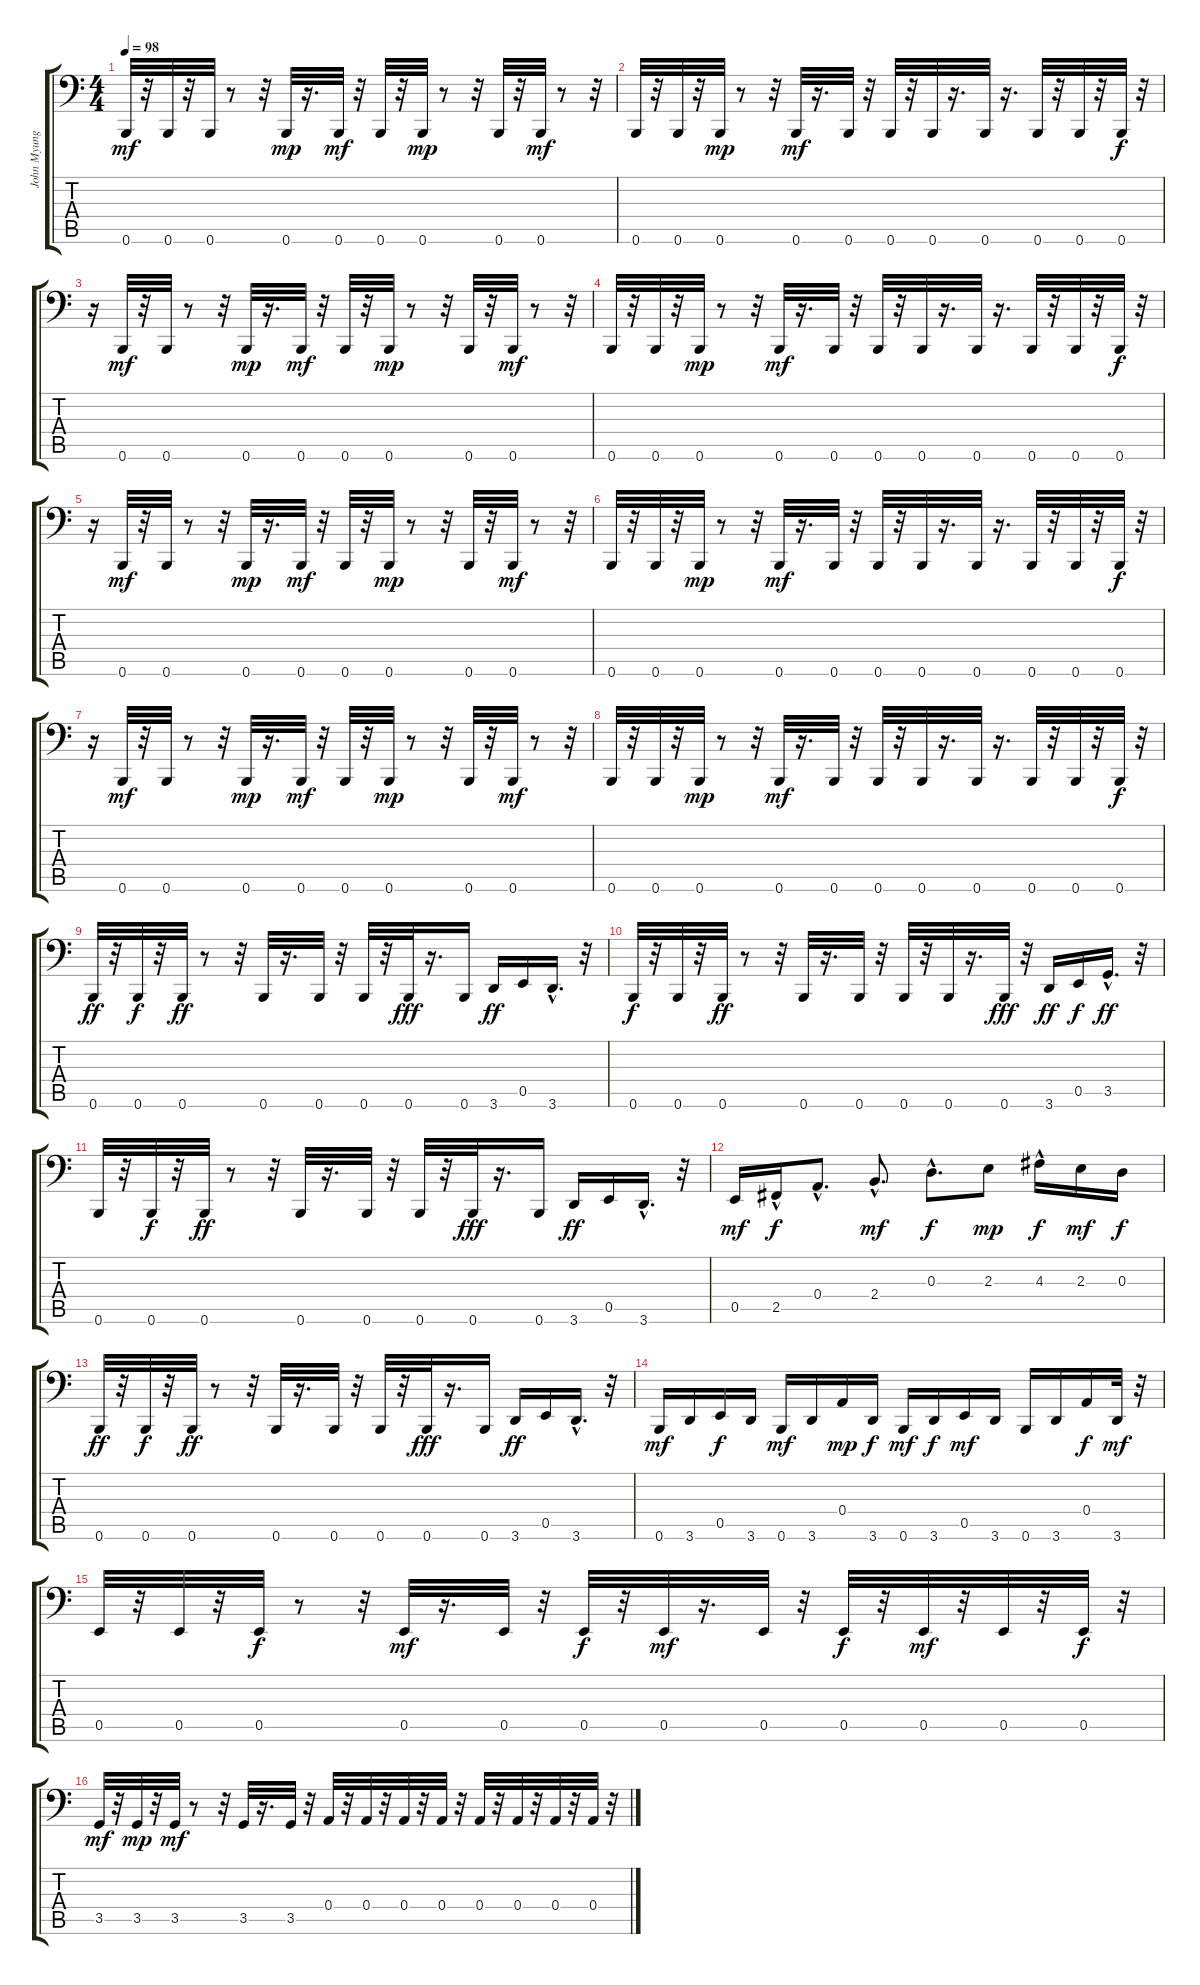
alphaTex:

\track ("John Myung" "John Myung") {instrument electricbassfinger}
\staff {score tabs}
\tuning (C3 G2 D2 A1 E1 B0) {hide}
\ts (4 4)
\tempo 98
\clef f4
\ks c
0.6.32{dy mf} r.32 0.6.32 r.32 0.6.32 r.8 r.32 0.6.32{dy mp} r.16{d} 0.6.32{dy mf} r.32 0.6.32 r.32 0.6.32{dy mp} r.8 r.32 0.6.32 r.32 0.6.32{dy mf} r.8 r.32 |
0.6.32 r.32 0.6.32 r.32 0.6.32{dy mp} r.8 r.32 0.6.32{dy mf} r.16{d} 0.6.32 r.32 0.6.32 r.32 0.6.32 r.16{d} 0.6.32 r.16{d} 0.6.32 r.32 0.6.32 r.32 0.6.32{dy f} r.32 |
r.16 0.6.32{dy mf} r.32 0.6.32 r.8 r.32 0.6.32{dy mp} r.16{d} 0.6.32{dy mf} r.32 0.6.32 r.32 0.6.32{dy mp} r.8 r.32 0.6.32 r.32 0.6.32{dy mf} r.8 r.32 |
0.6.32 r.32 0.6.32 r.32 0.6.32{dy mp} r.8 r.32 0.6.32{dy mf} r.16{d} 0.6.32 r.32 0.6.32 r.32 0.6.32 r.16{d} 0.6.32 r.16{d} 0.6.32 r.32 0.6.32 r.32 0.6.32{dy f} r.32 |
r.16 0.6.32{dy mf} r.32 0.6.32 r.8 r.32 0.6.32{dy mp} r.16{d} 0.6.32{dy mf} r.32 0.6.32 r.32 0.6.32{dy mp} r.8 r.32 0.6.32 r.32 0.6.32{dy mf} r.8 r.32 |
0.6.32 r.32 0.6.32 r.32 0.6.32{dy mp} r.8 r.32 0.6.32{dy mf} r.16{d} 0.6.32 r.32 0.6.32 r.32 0.6.32 r.16{d} 0.6.32 r.16{d} 0.6.32 r.32 0.6.32 r.32 0.6.32{dy f} r.32 |
r.16 0.6.32{dy mf} r.32 0.6.32 r.8 r.32 0.6.32{dy mp} r.16{d} 0.6.32{dy mf} r.32 0.6.32 r.32 0.6.32{dy mp} r.8 r.32 0.6.32 r.32 0.6.32{dy mf} r.8 r.32 |
0.6.32 r.32 0.6.32 r.32 0.6.32{dy mp} r.8 r.32 0.6.32{dy mf} r.16{d} 0.6.32 r.32 0.6.32 r.32 0.6.32 r.16{d} 0.6.32 r.16{d} 0.6.32 r.32 0.6.32 r.32 0.6.32{dy f} r.32 |
0.6.32{dy ff} r.32 0.6.32{dy f} r.32 0.6.32{dy ff} r.8 r.32 0.6.32 r.16{d} 0.6.32 r.32 0.6.32 r.32 0.6.32{dy fff} r.16{d} 0.6.16 3.6.16{dy ff} 0.5.16 3.6{hac}.16{d} r.32 |
0.6.32{dy f} r.32 0.6.32 r.32 0.6.32{dy ff} r.8 r.32 0.6.32 r.16{d} 0.6.32 r.32 0.6.32 r.32 0.6.32 r.16{d} 0.6.32{dy fff} r.32 3.6.16{dy ff} 0.5.16{dy f} 3.5{hac}.16{d dy ff} r.32 |
0.6.32 r.32 0.6.32{dy f} r.32 0.6.32{dy ff} r.8 r.32 0.6.32 r.16{d} 0.6.32 r.32 0.6.32 r.32 0.6.32{dy fff} r.16{d} 0.6.16 3.6.16{dy ff} 0.5.16 3.6{hac}.16{d} r.32 |
0.5.16{dy mf} 2.5{hac}.16{dy f} 0.4{hac}.8{d} 2.4{hac}.8{d dy mf} 0.3{hac}.8{d dy f} 2.3.8{dy mp} 4.3{hac}.16{dy f} 2.3.16{dy mf} 0.3.16{dy f} |
0.6.32{dy ff} r.32 0.6.32{dy f} r.32 0.6.32{dy ff} r.8 r.32 0.6.32 r.16{d} 0.6.32 r.32 0.6.32 r.32 0.6.32{dy fff} r.16{d} 0.6.16 3.6.16{dy ff} 0.5.16 3.6{hac}.16{d} r.32 |
0.6.16{dy mf} 3.6.16 0.5.16{dy f} 3.6.16 0.6.16{dy mf} 3.6.16 0.4.16{dy mp} 3.6.16{dy f} 0.6.16{dy mf} 3.6.16{dy f} 0.5.16{dy mf} 3.6.16 0.6.16 3.6.16 0.4.16{dy f} 3.6.32{dy mf} r.32 |
0.5.32 r.32 0.5.32 r.32 0.5.32{dy f} r.8 r.32 0.5.32{dy mf} r.16{d} 0.5.32 r.32 0.5.32{dy f} r.32 0.5.32{dy mf} r.16{d} 0.5.32 r.32 0.5.32{dy f} r.32 0.5.32{dy mf} r.32 0.5.32 r.32 0.5.32{dy f} r.32 |
3.5.32{dy mf} r.32 3.5.32{dy mp} r.32 3.5.32{dy mf} r.8 r.32 3.5.32 r.16{d} 3.5.32 r.32 0.4.32 r.32 0.4.32 r.32 0.4.32 r.32 0.4.32 r.32 0.4.32 r.32 0.4.32 r.32 0.4.32 r.32 0.4.32 r.32
